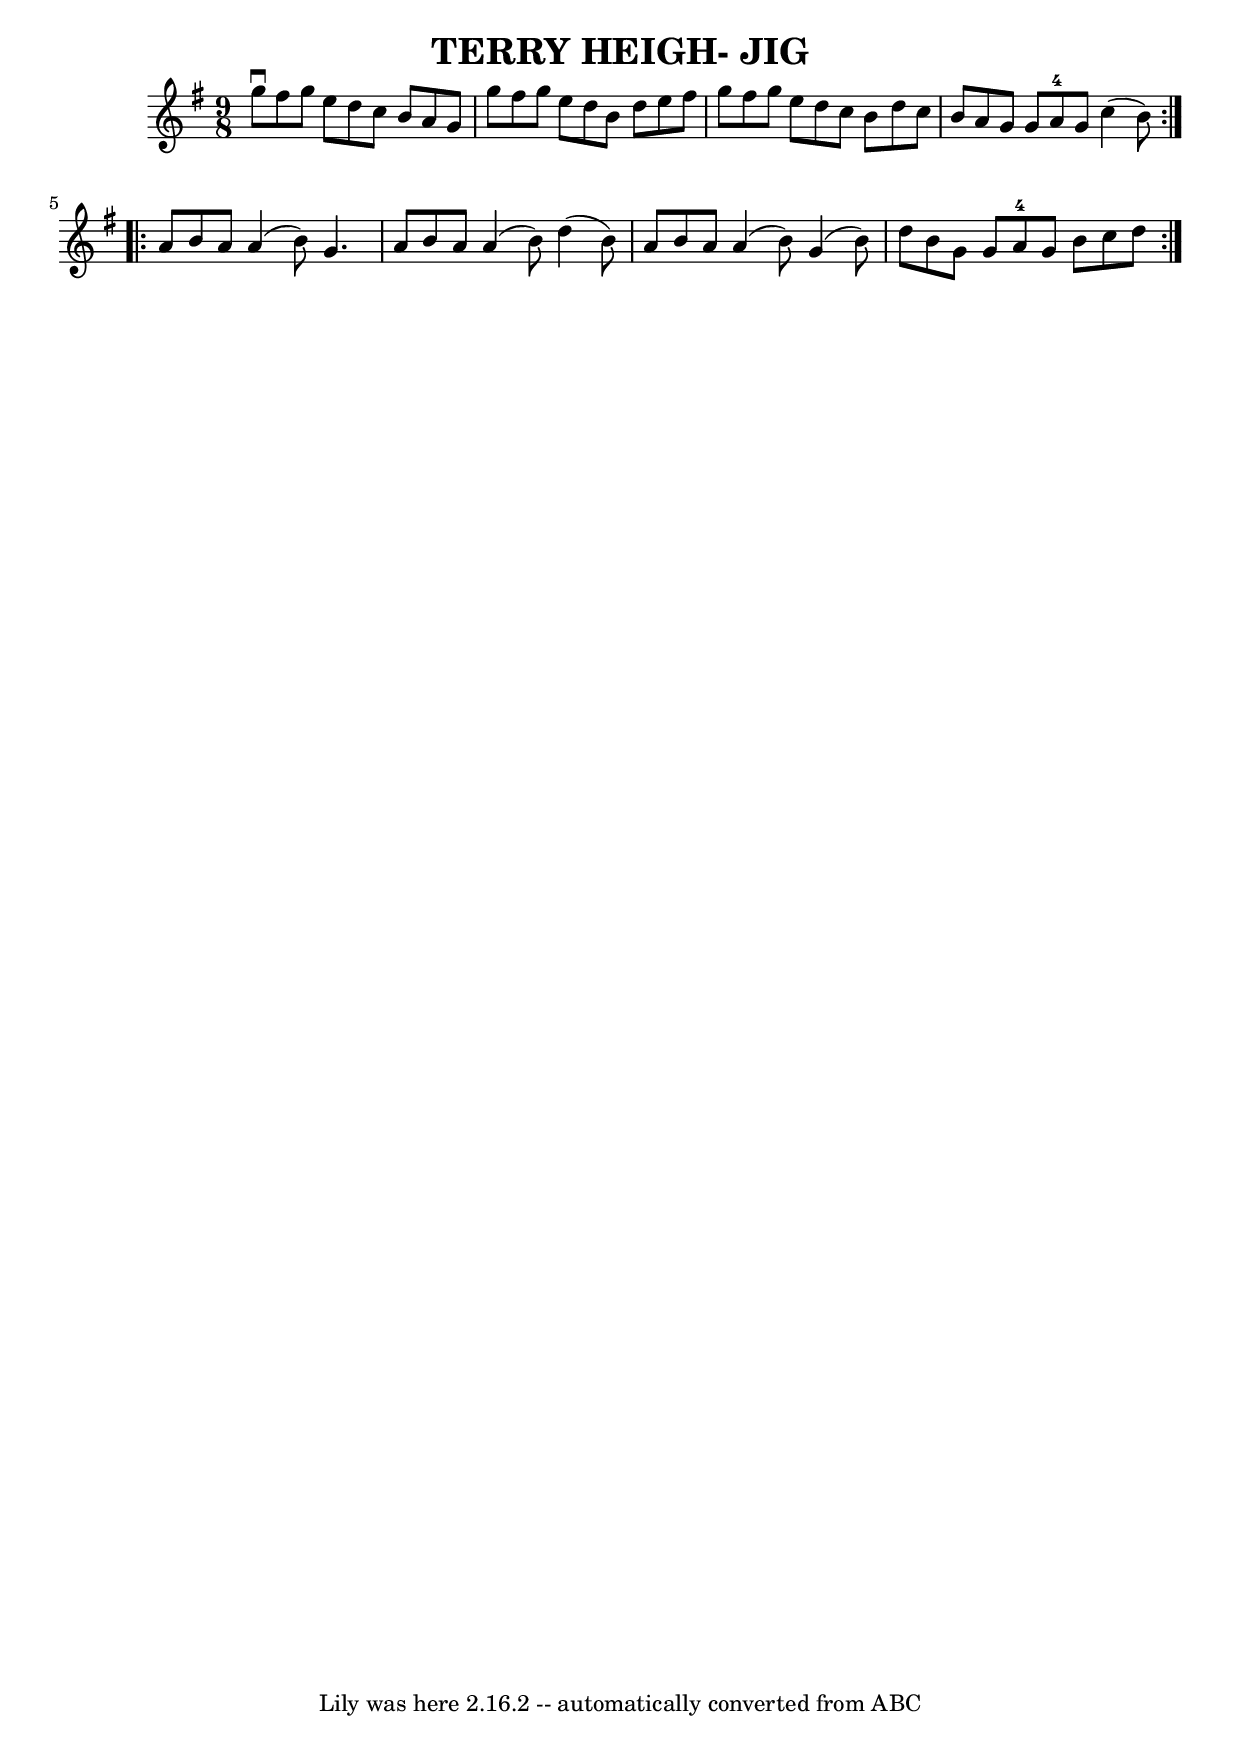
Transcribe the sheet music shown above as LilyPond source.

\version "2.16.2"
\include "Mammoth.ily"
\header {
  %% book = "Ryan's Mammoth Collection of Fiddle Tunes"
  crossRefNumber = "1"
  footnotes = ""
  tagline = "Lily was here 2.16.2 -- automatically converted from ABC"
  title = "TERRY HEIGH- JIG"

}
voicedefault =  {



  \repeat volta 2 {

    \time 9/8 
    \key g \major
    g''8^\downbow fis''8 g''8 e''8 d''8         c''8 b'8 a'8 g'8     |
    g''8 fis''8 g''8 e''8 d''8       b'8 d''8 e''8 fis''8     |
    g''8 fis''8 g''8 e''8         d''8 c''8 b'8 d''8 c''8     |
    b'8 a'8 g'8 g'8    
    a'8-4 g'8 c''4 (b'8)   
  }     
  \repeat volta 2 {
    a'8 b'8         a'8 a'4 (b'8) g'4.     |
    a'8 b'8 a'8 a'4 (b'8) d''4 (b'8)   |
    a'8 b'8 a'8 a'4 (b'8) g'4 (     b'8)    |
    d''8 b'8 g'8 g'8 a'8-4 g'8 b'8    
    c''8 d''8    
  }   

}

\score{
  <<

    \context Staff="default"
    {
      \voicedefault 
      
    }

  >>
  \layout {
    
  }
  \midi {
  }

}
